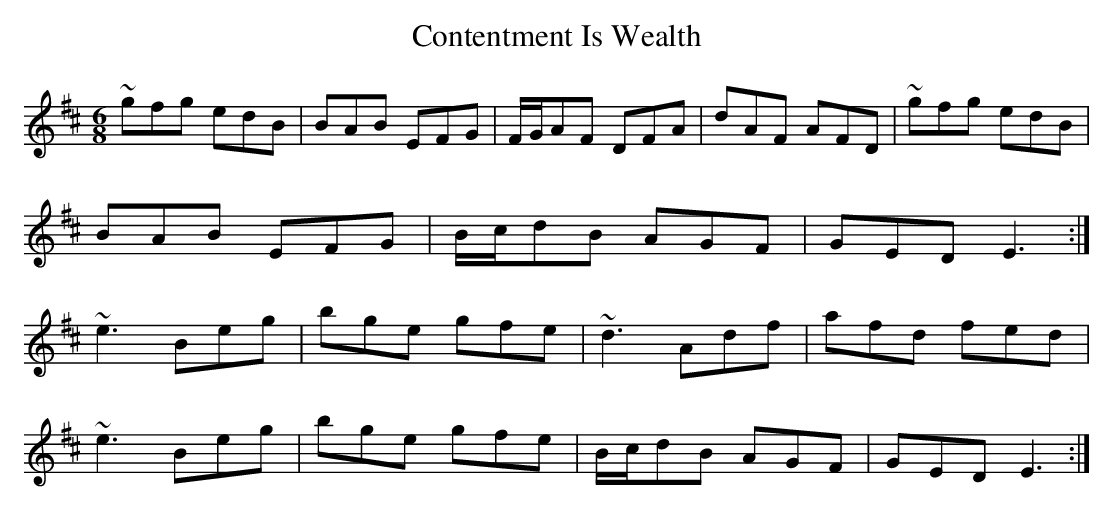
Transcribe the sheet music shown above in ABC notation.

X:1
T: Contentment Is Wealth
M: 6/8
L: 1/8
K: Edor
~gfg edB | BAB EFG | F/2G/2AF DFA | dAF AFD | ~gfg edB |
BAB EFG | B/2c/2dB AGF | GED E3 :|
~e3 Beg | bge gfe | ~d3 Adf | afd fed |
~e3 Beg | bge gfe | B/2c/2dB AGF | GED E3 :|
